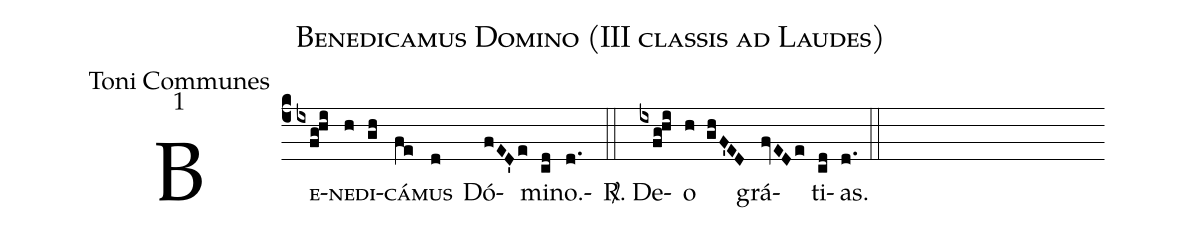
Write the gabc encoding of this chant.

name:Benedicamus Domino (III classis ad Laudes);
office-part:Toni Communes;
mode:1;
%%
(c4)
B<sc>e(ixfg!hi)ne(h)di(gh)cá(fe)mus</sc>(d) Dó(fED'e)mi(cd)no.(d.)(::) <sp>R/</sp>. De(ixfg!hi)o(h ghF'ED) grá(fvEDe)ti(cd)as.(d.) (::)
